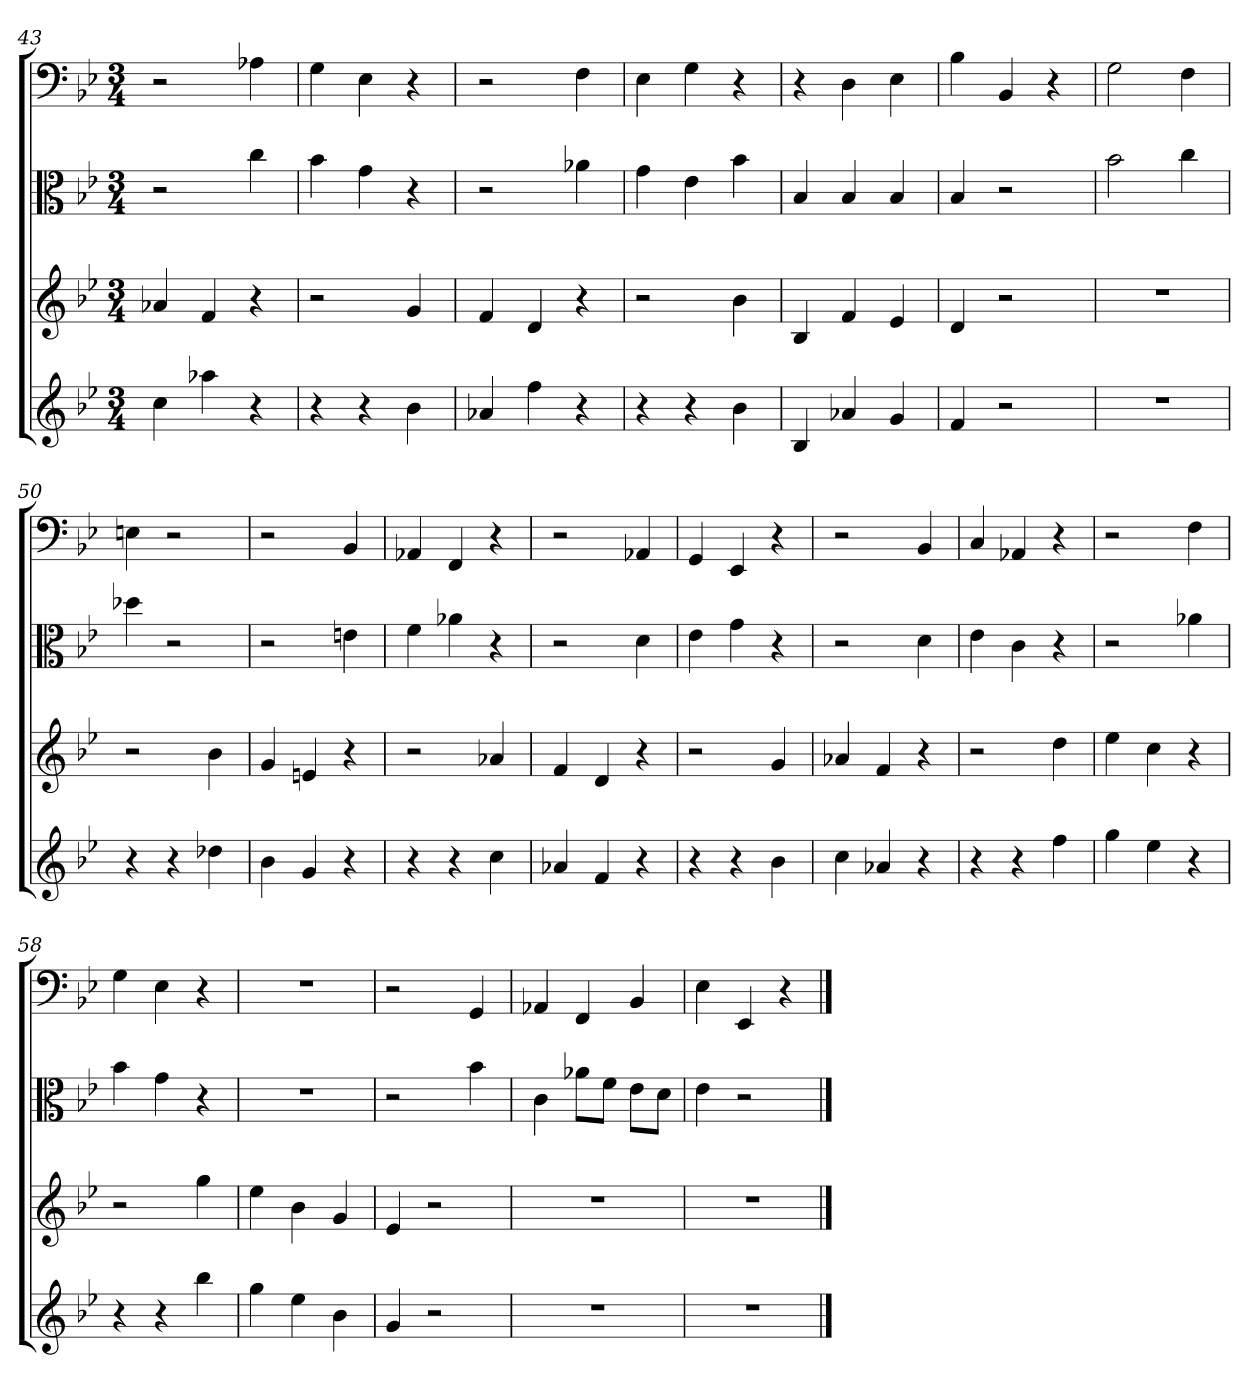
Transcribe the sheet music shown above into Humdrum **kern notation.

**kern	**kern	**kern	**kern
*part4	*part3	*part2	*part1
*staff4	*staff3	*staff2	*staff1
*	*	*clefC3	*clefF4
*k[b-e-]	*k[b-e-]	*k[b-e-]	*k[b-e-]
*B-:	*B-:	*B-:	*B-:
*M3/4	*M3/4	*M3/4	*M3/4
=43	=43	=43	=43
4cc	4a-X	2r	2r
4aa-X	4f	.	.
4r	4r	4cc	4A-X
=44	=44	=44	=44
4r	2r	4b-	4G
4r	.	4g	4E-
4b-	4g	4r	4r
=45	=45	=45	=45
4a-X	4f	2r	2r
4ff	4d	.	.
4r	4r	4a-X	4F
=46	=46	=46	=46
4r	2r	4g	4E-
4r	.	4e-	4G
4b-	4b-	4b-	4r
=47	=47	=47	=47
4B-	4B-	4B-	4r
4a-X	4f	4B-	4D
4g	4e-	4B-	4E-
=48	=48	=48	=48
4f	4d	4B-	4B-
2r	2r	2r	4BB-
.	.	.	4r
=49	=49	=49	=49
2.r	2.r	2b-	2G
.	.	4cc	4F
=50	=50	=50	=50
4r	2r	4dd-X	4En
4r	.	2r	2r
4dd-X	4b-	.	.
=51	=51	=51	=51
4b-	4g	2r	2r
4g	4en	.	.
4r	4r	4en	4BB-
=52	=52	=52	=52
4r	2r	4f	4AA-X
4r	.	4a-X	4FF
4cc	4a-X	4r	4r
=53	=53	=53	=53
4a-X	4f	2r	2r
4f	4d	.	.
4r	4r	4d	4AA-X
=54	=54	=54	=54
4r	2r	4e-	4GG
4r	.	4g	4EE-
4b-	4g	4r	4r
=55	=55	=55	=55
4cc	4a-X	2r	2r
4a-X	4f	.	.
4r	4r	4d	4BB-
=56	=56	=56	=56
4r	2r	4e-	4C
4r	.	4c	4AA-X
4ff	4dd	4r	4r
=57	=57	=57	=57
4gg	4ee-	2r	2r
4ee-	4cc	.	.
4r	4r	4a-X	4F
=58	=58	=58	=58
4r	2r	4b-	4G
4r	.	4g	4E-
4bb-	4gg	4r	4r
=59	=59	=59	=59
4gg	4ee-	2.r	2.r
4ee-	4b-	.	.
4b-	4g	.	.
=60	=60	=60	=60
4g	4e-	2r	2r
2r	2r	.	.
.	.	4b-	4GG
=61	=61	=61	=61
2.r	2.r	4c	4AA-X
.	.	8a-X\L	4FF
.	.	8f\J	.
.	.	8e-\L	4BB-
.	.	8d\J	.
=62	=62	=62	=62
2.r	2.r	4e-	4E-
.	.	2r	4EE-
.	.	.	4r
==	==	==	==
*-	*-	*-	*-
